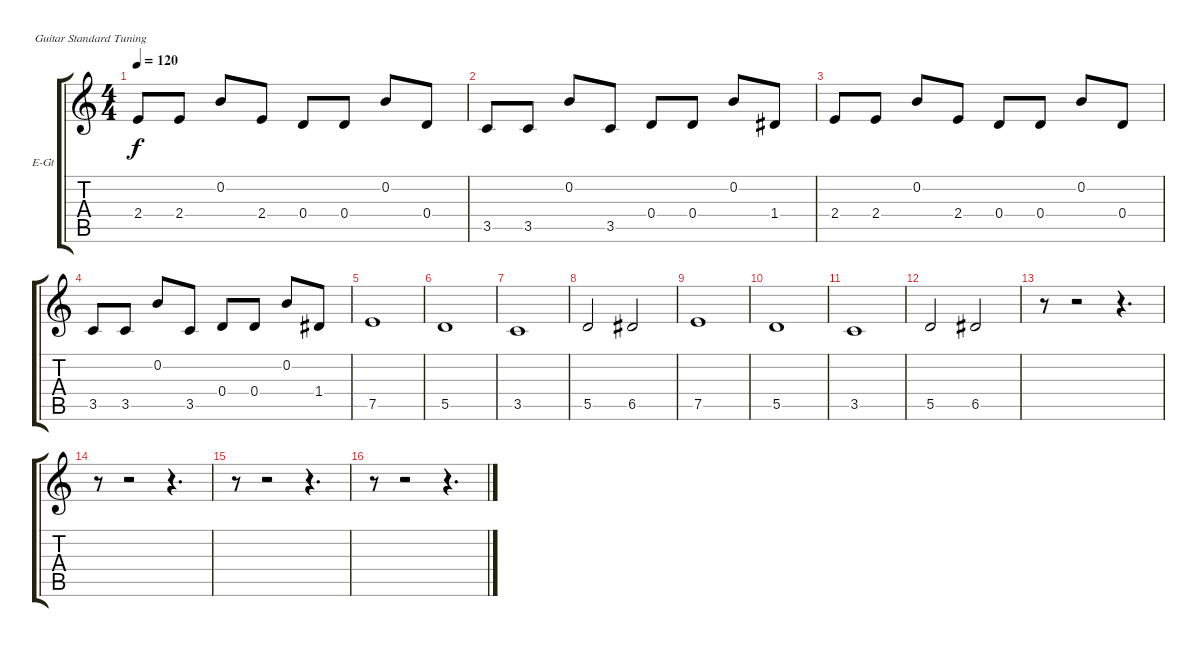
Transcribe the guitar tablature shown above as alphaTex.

\defaultSystemsLayout 4
\bracketExtendMode groupsimilarinstruments
\firstSystemTrackNameOrientation horizontal
\otherSystemsTrackNameOrientation horizontal
\track ("Electric Guitar" "E-Gt") {mute instrument overdrivenguitar}
\staff {score tabs}
\tuning (E4 B3 G3 D3 A2 E2)
\ts (4 4)
\tempo 120
\clef g2
\scale
0.333333
\ks c
2.4.8{dy f} 2.4.8 0.2.8 2.4.8 0.4.8 0.4.8 0.2.8 0.4.8 |
\scale
0.333333 3.5.8 3.5.8 0.2.8 3.5.8 0.4.8 0.4.8 0.2.8 1.4.8 |
\scale
0.333333 2.4.8 2.4.8 0.2.8 2.4.8 0.4.8 0.4.8 0.2.8 0.4.8 |
\scale
0.333333 3.5.8 3.5.8 0.2.8 3.5.8 0.4.8 0.4.8 0.2.8 1.4.8 |
\scale
0.333333 7.5.1 |
\scale
0.333333 5.5.1 |
\scale
0.333333 3.5.1 |
\scale
0.333333 5.5.2 6.5.2 |
\scale
0.333333 7.5.1 |
\scale
0.333333 5.5.1 |
\scale
0.333333 3.5.1 |
\scale
0.333333 5.5.2 6.5.2 |
\scale
0.333333 r.8 r.2 r.4{d} |
\scale
0.333333 r.8 r.2 r.4{d} |
\scale
0.333333 r.8 r.2 r.4{d} |
\scale
0.333333 r.8 r.2 r.4{d}
